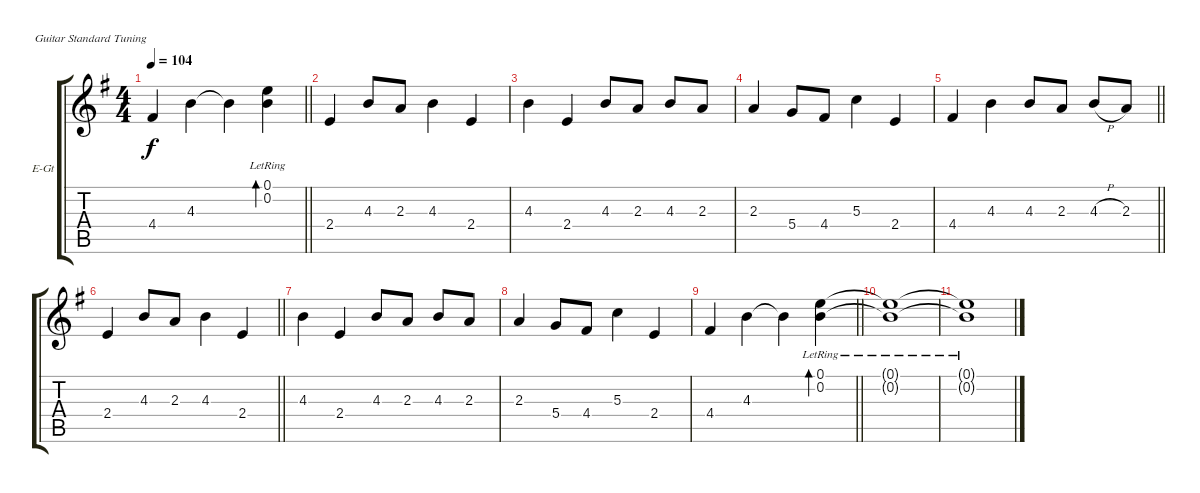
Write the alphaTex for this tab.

\bracketExtendMode groupsimilarinstruments
\firstSystemTrackNameOrientation horizontal
\otherSystemsTrackNameOrientation horizontal
\track ("Guitar 2" "E-Gt") {instrument electricguitarclean}
\staff {score tabs}
\tuning (E4 B3 G3 D3 A2 E2)
\ts (4 4)
\tempo 104
\clef g2
\barLineRight lightlight
\ks eminor
4.4.4{dy f} 4.3.4 4.3{t}.4 (0.1{lr} 0.2{lr}).4{bd 60} |
\section ("" "")
2.4.4 4.3.8 2.3.8 4.3.4 2.4.4 |
4.3.4 2.4.4 4.3.8 2.3.8 4.3.8 2.3.8 |
2.3.4 5.4.8 4.4.8 5.3.4 2.4.4 |
\barLineRight lightlight
4.4.4 4.3.4 4.3.8 2.3.8 4.3{h}.8 2.3.8 |
\barLineRight lightlight
2.4.4 4.3.8 2.3.8 4.3.4 2.4.4 |
\section ("" "")
4.3.4 2.4.4 4.3.8 2.3.8 4.3.8 2.3.8 |
2.3.4 5.4.8 4.4.8 5.3.4 2.4.4 |
\barLineRight lightlight
4.4.4 4.3.4 4.3{t}.4 (0.1{lr} 0.2{lr}).4{bd 60} |
\section ("" "")
(0.1{lr t} 0.2{lr t}).1 |
(0.1{lr t} 0.2{lr t}).1
